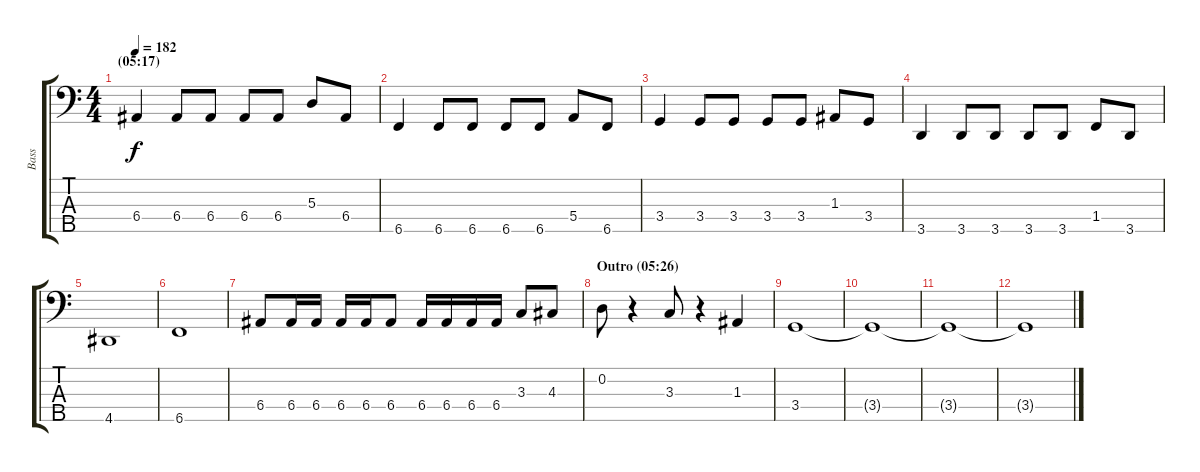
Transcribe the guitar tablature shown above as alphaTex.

\track ("Bass" "Bass") {instrument electricbassfinger}
\staff {score tabs}
\tuning (G2 D2 A1 E1 B0) {hide}
\ts (4 4)
\section ("" "(05:17)")
\tempo 182
\clef f4
\ks c
6.4.4{dy f} 6.4.8 6.4.8 6.4.8 6.4.8 5.3.8 6.4.8 |
6.5.4 6.5.8 6.5.8 6.5.8 6.5.8 5.4.8 6.5.8 |
3.4.4 3.4.8 3.4.8 3.4.8 3.4.8 1.3.8 3.4.8 |
3.5.4 3.5.8 3.5.8 3.5.8 3.5.8 1.4.8 3.5.8 |
4.5.1 |
6.5.1 |
6.4.8 6.4.16 6.4.16 6.4.16 6.4.16 6.4.8 6.4.16 6.4.16 6.4.16 6.4.16 3.3.8 4.3.8 |
\section ("" "Outro (05:26)")
0.2.8 r.4 3.3.8 r.4 1.3.4 |
3.4.1 |
3.4{t}.1 |
3.4{t}.1 |
3.4{t}.1
